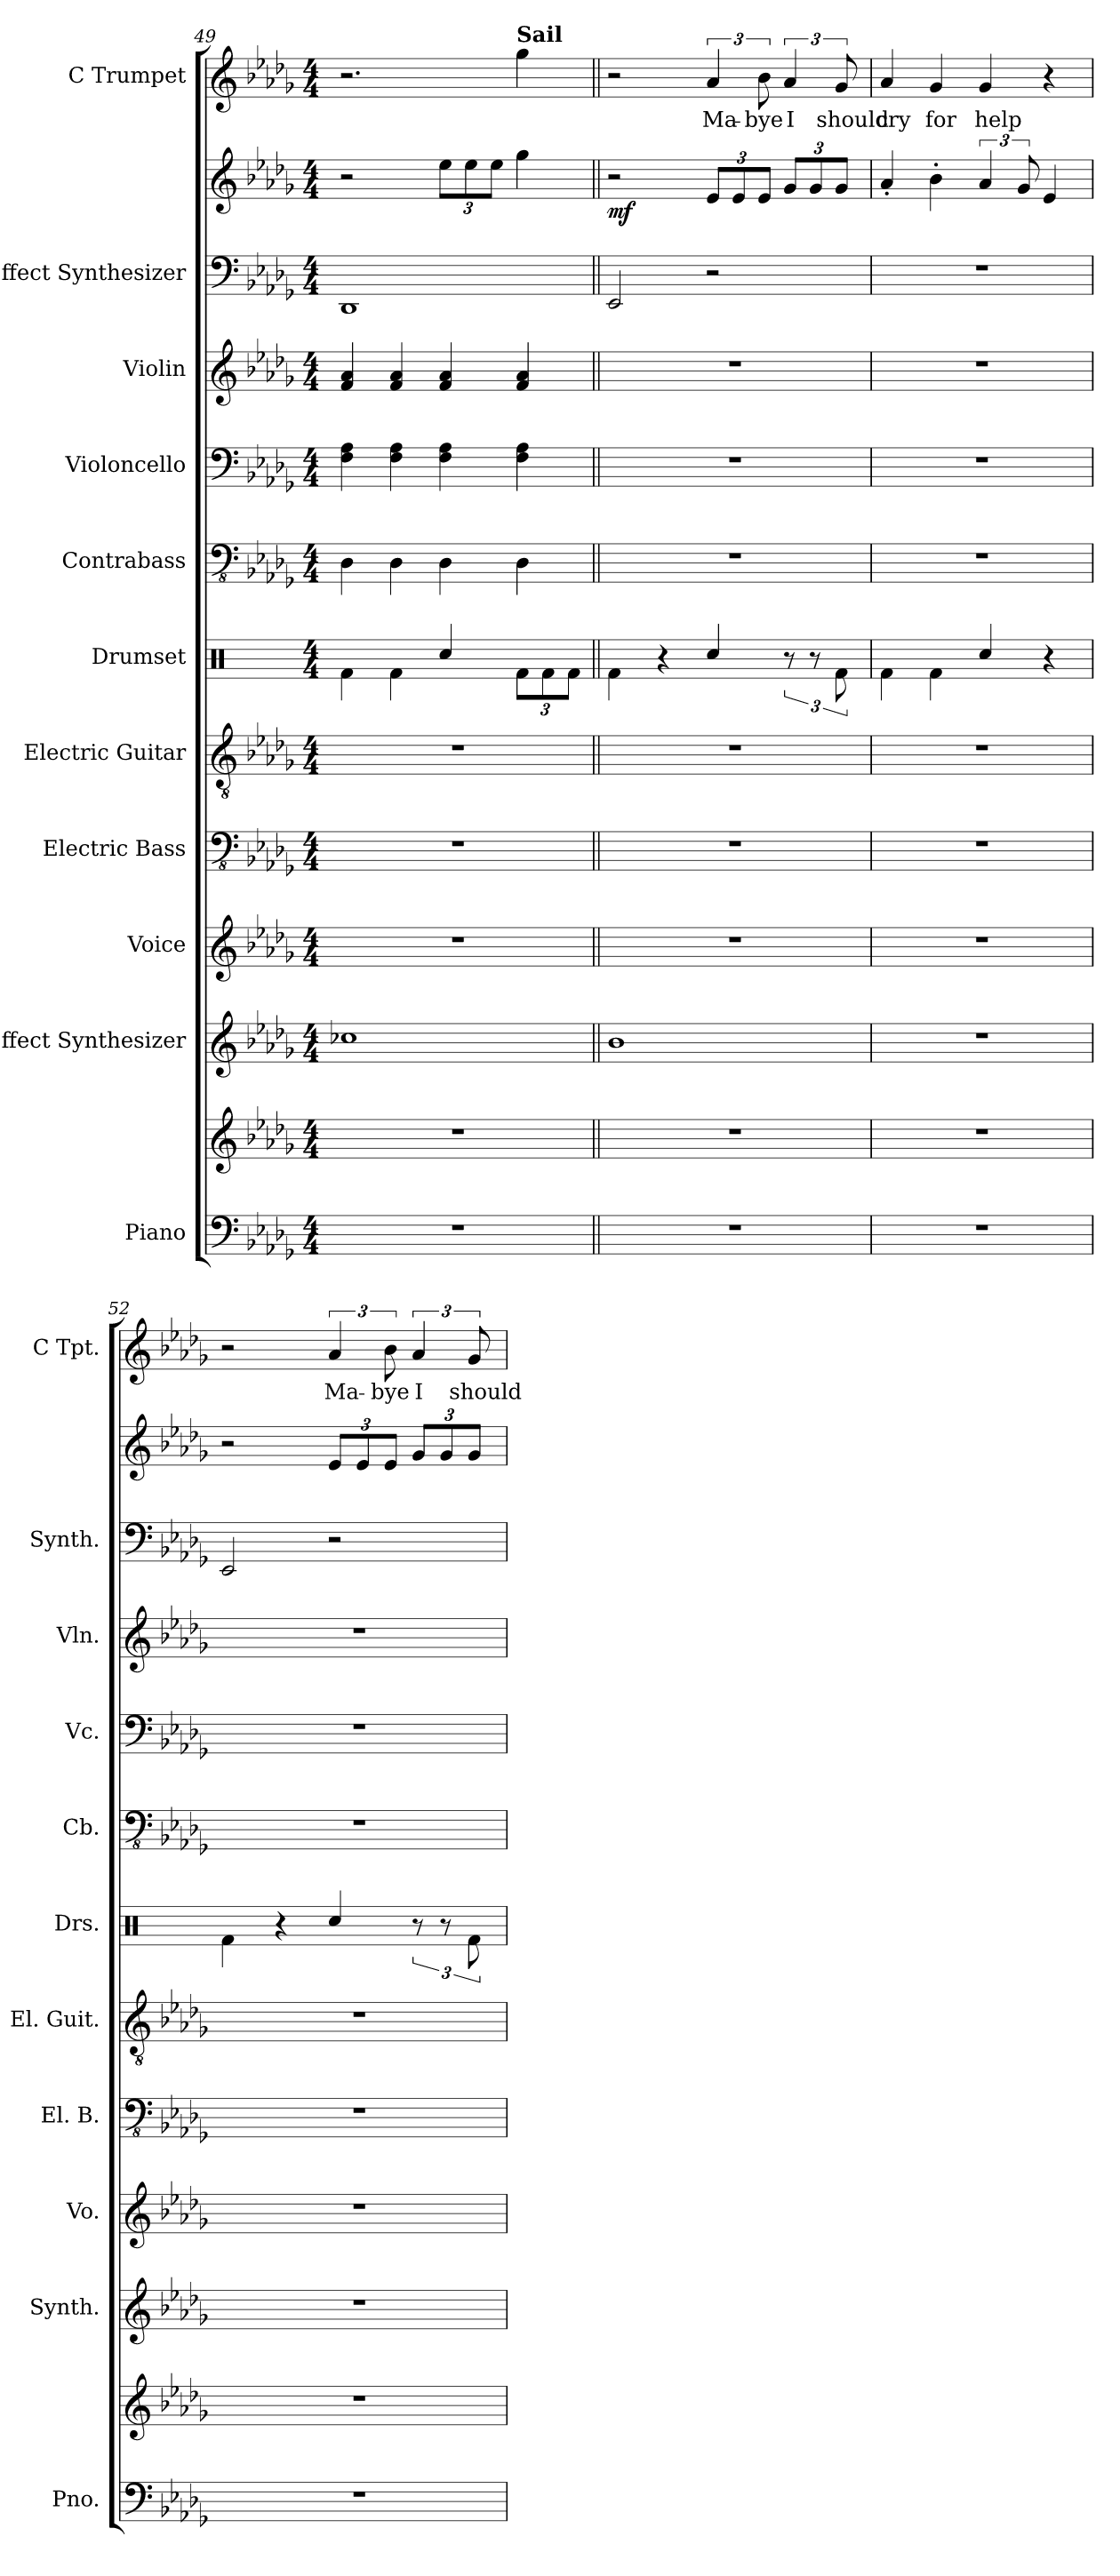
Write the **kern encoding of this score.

**kern	**kern	**kern	**kern	**kern	**kern	**kern	**kern	**kern	**kern	**kern	**kern	**dynam	**kern	**text
*part11	*part11	*part10	*part9	*part8	*part7	*part6	*part5	*part4	*part3	*part2	*part2	*part2	*part1	*part1
*staff13	*staff12	*staff11	*staff10	*staff9	*staff8	*staff7	*staff6	*staff5	*staff4	*staff3	*staff2	*staff2/3	*staff1	*staff1
*I"Piano	*	*I"Effect Synthesizer	*I"Voice	*I"Electric Bass	*I"Electric Guitar	*I"Drumset	*I"Contrabass	*I"Violoncello	*I"Violin	*I"Effect Synthesizer	*	*	*I"C Trumpet	*
*I'Pno.	*	*I'Synth.	*I'Vo.	*I'El. B.	*I'El. Guit.	*I'Drs.	*I'Cb.	*I'Vc.	*I'Vln.	*I'Synth.	*	*	*I'C Tpt.	*
*clefF4	*clefG2	*clefG2	*clefG2	*clefFv4	*clefGv2	*clefX	*clefFv4	*clefF4	*clefG2	*clefF4	*clefG2	*	*clefG2	*
*k[b-e-a-d-g-]	*k[b-e-a-d-g-]	*k[b-e-a-d-g-]	*k[b-e-a-d-g-]	*k[b-e-a-d-g-]	*k[b-e-a-d-g-]	*k[]	*k[b-e-a-d-g-]	*k[b-e-a-d-g-]	*k[b-e-a-d-g-]	*k[b-e-a-d-g-]	*k[b-e-a-d-g-]	*	*k[b-e-a-d-g-]	*
*M4/4	*M4/4	*M4/4	*M4/4	*M4/4	*M4/4	*M4/4	*M4/4	*M4/4	*M4/4	*M4/4	*M4/4	*	*M4/4	*
=49	=49	=49	=49	=49	=49	=49	=49	=49	=49	=49	=49	=49	=49	=49
1r	1r	1cc-X	1r	1r	1r	4Rf\	4DD-\	4F\ 4A-\	4f/ 4a-/	1DD-	2r	.	2.r	.
.	.	.	.	.	.	4Rf\	4DD-\	4F\ 4A-\	4f/ 4a-/	.	.	.	.	.
*	*	*	*	*	*	*	*	*	*	*	*Xbrackettup	*	*	*
.	.	.	.	.	.	4Rcc/	4DD-\	4F\ 4A-\	4f/ 4a-/	.	12ee-\L	.	.	.
.	.	.	.	.	.	.	.	.	.	.	12ee-\	.	.	.
.	.	.	.	.	.	.	.	.	.	.	12ee-\J	.	.	.
*	*	*	*	*	*	*Xbrackettup	*	*	*	*	*	*	*	*
!	!	!	!	!	!	!	!	!	!	!	!	!	!LO:TX:a:B:t=Sail	!
.	.	.	.	.	.	12Rf\L	4DD-\	4F\ 4A-\	4f/ 4a-/	.	4gg-\	.	4gg-\	.
.	.	.	.	.	.	12Rf\	.	.	.	.	.	.	.	.
.	.	.	.	.	.	12Rf\J	.	.	.	.	.	.	.	.
=50||	=50||	=50||	=50||	=50||	=50||	=50||	=50||	=50||	=50||	=50||	=50||	=50||	=50||	=50||
!	!	!	!	!	!	!	!	!	!	!	!	!LO:DY:b	!	!
1r	1r	1b-	1r	1r	1r	4Rf\	1r	1r	1r	2EE-/	2r	mf	2r	.
.	.	.	.	.	.	4r	.	.	.	.	.	.	.	.
.	.	.	.	.	.	4Rcc/	.	.	.	2r	12e-/L	.	6a-/	Ma-
.	.	.	.	.	.	.	.	.	.	.	12e-/	.	.	.
.	.	.	.	.	.	.	.	.	.	.	12e-/J	.	12b-\	-bye
*	*	*	*	*	*	*brackettup	*	*	*	*	*	*	*	*
.	.	.	.	.	.	12r	.	.	.	.	12g-/L	.	6a-/	I
.	.	.	.	.	.	12r	.	.	.	.	12g-/	.	.	.
.	.	.	.	.	.	12Rf\	.	.	.	.	12g-/J	.	12g-/	should
!!LO:PB:g=z
=51	=51	=51	=51	=51	=51	=51	=51	=51	=51	=51	=51	=51	=51	=51
1r	1r	1r	1r	1r	1r	4Rf\	1r	1r	1r	1r	4a-'/	.	4a-/	cry
.	.	.	.	.	.	4Rf\	.	.	.	.	4b-'\	.	4g-/	for
*	*	*	*	*	*	*	*	*	*	*	*brackettup	*	*	*
.	.	.	.	.	.	4Rcc/	.	.	.	.	6a-/	.	4g-/	help
.	.	.	.	.	.	.	.	.	.	.	12g-/	.	.	.
.	.	.	.	.	.	4r	.	.	.	.	4e-/	.	4r	.
=52	=52	=52	=52	=52	=52	=52	=52	=52	=52	=52	=52	=52	=52	=52
1r	1r	1r	1r	1r	1r	4Rf\	1r	1r	1r	2EE-/	2r	.	2r	.
.	.	.	.	.	.	4r	.	.	.	.	.	.	.	.
*	*	*	*	*	*	*	*	*	*	*	*Xbrackettup	*	*	*
.	.	.	.	.	.	4Rcc/	.	.	.	2r	12e-/L	.	6a-/	Ma-
.	.	.	.	.	.	.	.	.	.	.	12e-/	.	.	.
.	.	.	.	.	.	.	.	.	.	.	12e-/J	.	12b-\	-bye
.	.	.	.	.	.	12r	.	.	.	.	12g-/L	.	6a-/	I
.	.	.	.	.	.	12r	.	.	.	.	12g-/	.	.	.
.	.	.	.	.	.	12Rf\	.	.	.	.	12g-/J	.	12g-/	should
=	=	=	=	=	=	=	=	=	=	=	=	=	=	=
*-	*-	*-	*-	*-	*-	*-	*-	*-	*-	*-	*-	*-	*-	*-
